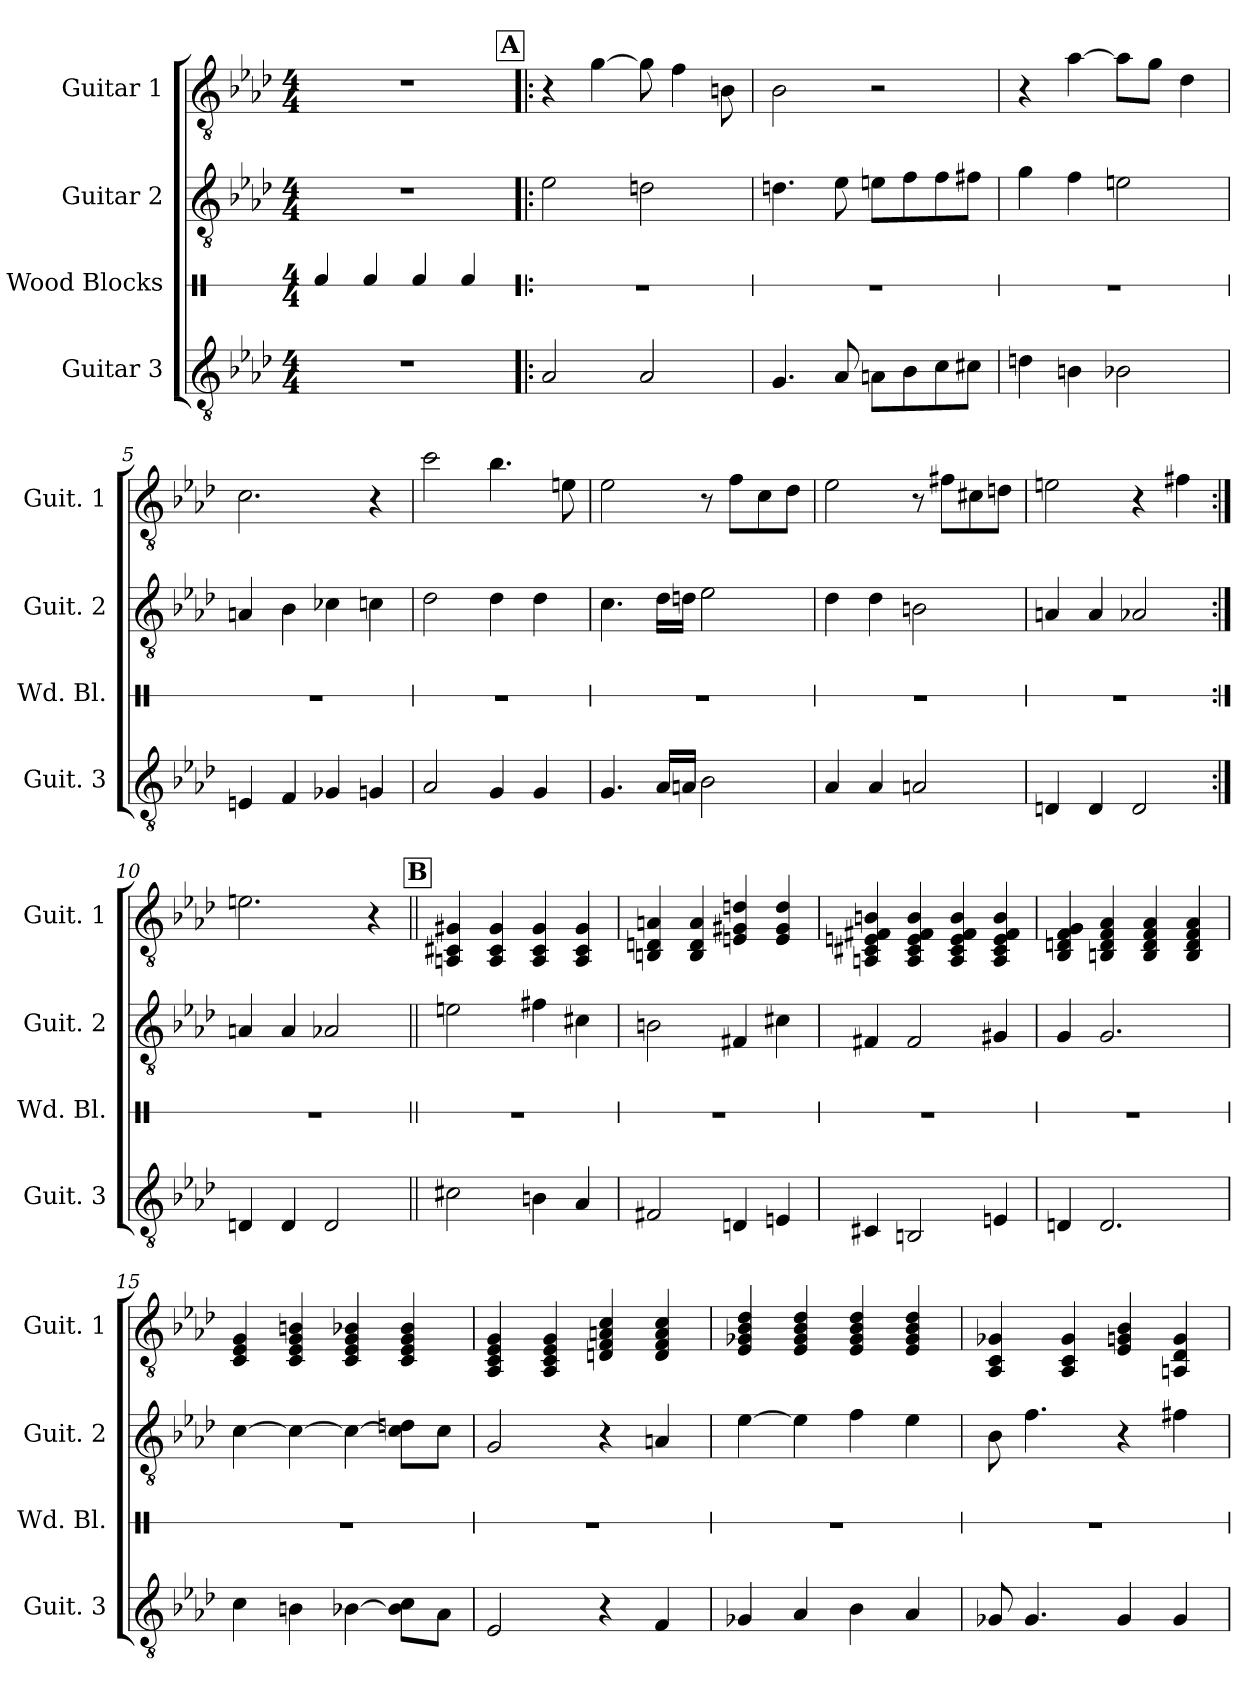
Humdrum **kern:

**kern	**kern	**kern	**kern
*part4	*part3	*part2	*part1
*staff4	*staff3	*staff2	*staff1
*I"Guitar 3	*I"Wood Blocks	*I"Guitar 2	*I"Guitar 1
*I'Guit. 3	*I'Wd. Bl.	*I'Guit. 2	*I'Guit. 1
*	*stria1	*	*
*clefGv2	*clefX	*clefGv2	*clefGv2
*k[b-e-a-d-]	*k[]	*k[b-e-a-d-]	*k[b-e-a-d-]
*M4/4	*M4/4	*M4/4	*M4/4
*MM72	*MM72	*MM72	*MM72
=1	=1	=1	=1
1r	4Rf/	1r	1r
.	4Rf/	.	.
.	4Rf/	.	.
.	4Rf/	.	.
!!LO:REH:place=s1:a:B:fs=14:t=A
=2!|:	=2!|:	=2!|:	=2!|:
2A-/	1r	2e-\	4r
.	.	.	[4g\
2A-/	.	2dn\	8g\]
.	.	.	4f\
.	.	.	8Bn\
=3	=3	=3	=3
4.G/	1r	4.dn\	2B-\
8A-/	.	8e-\	.
8An\L	.	8en\L	2r
8B-\	.	8f\	.
8c\	.	8f\	.
8c#X\J	.	8f#X\J	.
=4	=4	=4	=4
4dn\	1r	4g\	4r
4Bn\	.	4f\	[4a-\
2B-X\	.	2en\	8a-\L]
.	.	.	8g\J
.	.	.	4d-\
=5	=5	=5	=5
4En/	1r	4An/	2.c\
4F/	.	4B-\	.
4G-X/	.	4c-X\	.
4Gn/	.	4cn\	4r
!!LO:LB:g=z
=6	=6	=6	=6
2A-/	1r	2d-\	2cc\
4G/	.	4d-\	4.b-\
4G/	.	4d-\	.
.	.	.	8en\
=7	=7	=7	=7
4.G/	1r	4.c\	2e-\
16A-/LL	.	16d-\LL	.
16An/JJ	.	16dn\JJ	.
2B-\	.	2e-\	8r
.	.	.	8f\L
.	.	.	8c\
.	.	.	8d-\J
=8	=8	=8	=8
4A-/	1r	4d-\	2e-\
4A-/	.	4d-\	.
2An/	.	2Bn\	8r
.	.	.	8f#X\L
.	.	.	8c#X\
.	.	.	8dn\J
=9	=9	=9	=9
4Dn/	1r	4An/	2en\
4D/	.	4A/	.
2D/	.	2A-X/	4r
.	.	.	4f#X\
!!LO:LB:g=z
=10:|!	=10:|!	=10:|!	=10:|!
4Dn/	1r	4An/	2.en\
4D/	.	4A/	.
2D/	.	2A-X/	.
.	.	.	4r
!!LO:PB:g=z
!!LO:REH:place=s1:a:B:fs=14:t=B
=11||	=11||	=11||	=11||
2c#X\	1r	2en\	4AAn/ 4C#X/ 4G#X/
.	.	.	4AA/ 4C#/ 4G#/
4Bn\	.	4f#X\	4AA/ 4C#/ 4G#/
4A-/	.	4c#X\	4AA/ 4C#/ 4G#/
=12	=12	=12	=12
2F#X/	1r	2Bn\	4BBn/ 4Dn/ 4An/
.	.	.	4BB/ 4D/ 4A/
4Dn/	.	4F#X/	4En/ 4G#X/ 4dn/
4En/	.	4c#X\	4E/ 4G#/ 4d/
=13	=13	=13	=13
4C#X/	1r	4F#X/	4AAn/ 4C#X/ 4En/ 4F#X/ 4Bn/
2BBn/	.	2F#/	4AA/ 4C#/ 4E/ 4F#/ 4B/
.	.	.	4AA/ 4C#/ 4E/ 4F#/ 4B/
4En/	.	4G#X/	4AA/ 4C#/ 4E/ 4F#/ 4B/
=14	=14	=14	=14
4Dn/	1r	4G/	4BB-/ 4Dn/ 4F/ 4G/
2.D/	.	2.G/	4BBn/ 4D/ 4F/ 4A-/
.	.	.	4BB/ 4D/ 4F/ 4A-/
.	.	.	4BB/ 4D/ 4F/ 4A-/
!!LO:LB:g=z
=15	=15	=15	=15
4c\	1r	[4c\	4C/ 4E-/ 4G/
4Bn\	.	4c\_	4C/ 4E-/ 4G/ 4Bn/
[4B-X\	.	4c\_	4C/ 4E-/ 4G/ 4B-X/
8B-\] 8c\L	.	8c\] 8dn\L	4C/ 4E-/ 4G/ 4B-/
8A-\J	.	8c\J	.
=16	=16	=16	=16
2E-/	1r	2G/	4AA-/ 4C/ 4E-/ 4G/
.	.	.	4AA-/ 4C/ 4E-/ 4G/
4r	.	4r	4Dn/ 4F/ 4An/ 4c/
4F/	.	4An/	4D/ 4F/ 4A/ 4c/
=17	=17	=17	=17
4G-X/	1r	[4e-\	4E-/ 4G-X/ 4B-/ 4d-/
4A-/	.	4e-\]	4E-/ 4G-/ 4B-/ 4d-/
4B-\	.	4f\	4E-/ 4G-/ 4B-/ 4d-/
4A-/	.	4e-\	4E-/ 4G-/ 4B-/ 4d-/
=18	=18	=18	=18
8G-X/	1r	8B-\	4AA-/ 4C/ 4G-X/
4.G-/	.	4.f\	.
.	.	.	4AA-/ 4C/ 4G-/
4G-/	.	4r	4E-/ 4Gn/ 4B-/
4G-/	.	4f#X\	4AAn/ 4D-/ 4G/
=	=	=	=
*-	*-	*-	*-
